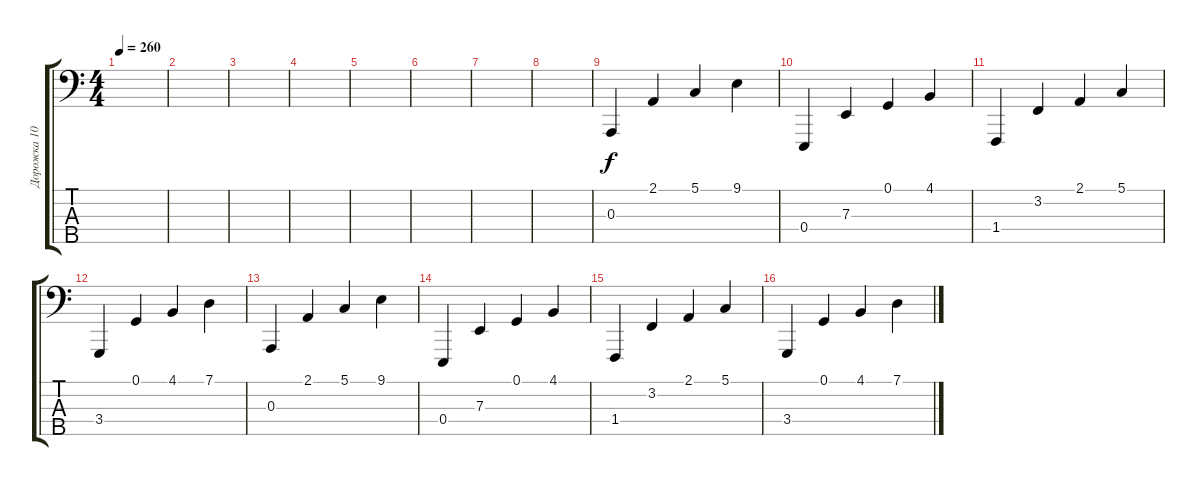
\track ("Дорожка 10" "Дорожка 10") {instrument acousticgrandpiano}
\staff {score tabs}
\tuning (G2 D2 A1 E1 B0) {hide}
\ts (4 4)
\tempo 260
\clef f4
\ks c
|
|
|
|
|
|
|
|
0.3.4 2.1.4 5.1.4 9.1.4 |
0.4.4 7.3.4 0.1.4 4.1.4 |
1.4.4 3.2.4 2.1.4 5.1.4 |
3.4.4 0.1.4 4.1.4 7.1.4 |
0.3.4 2.1.4 5.1.4 9.1.4 |
0.4.4 7.3.4 0.1.4 4.1.4 |
1.4.4 3.2.4 2.1.4 5.1.4 |
3.4.4 0.1.4 4.1.4 7.1.4
